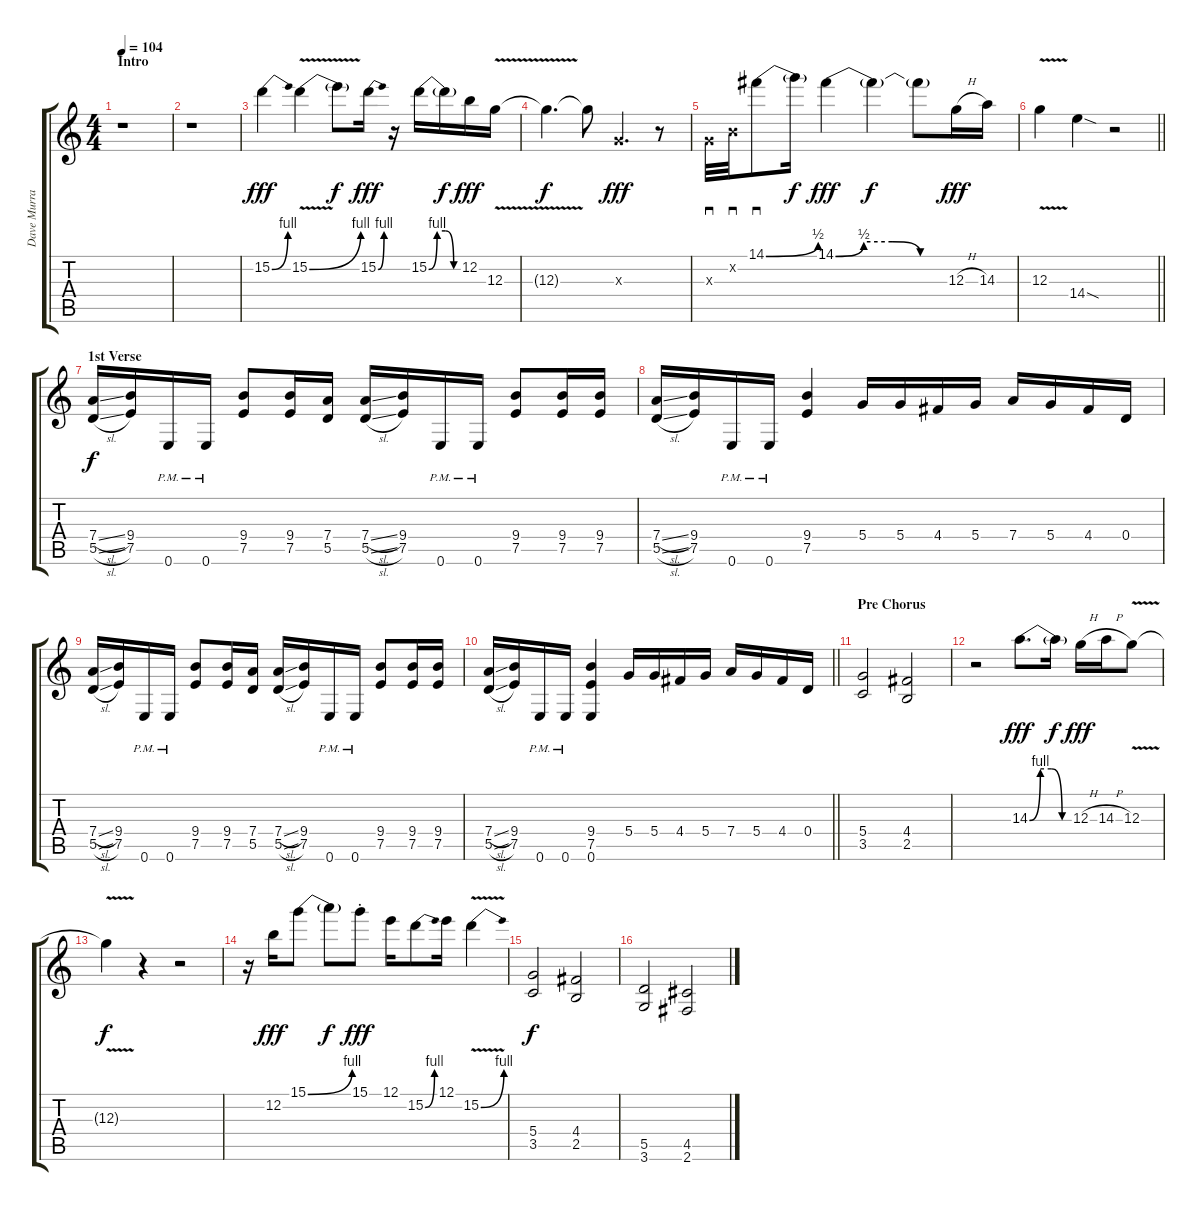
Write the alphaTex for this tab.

\track ("Dave Murray" "Dave Murra") {instrument distortionguitar}
\staff {score tabs}
\tuning (E4 B3 G3 D3 A2 E2) {hide}
\ts (4 4)
\section ("" "Intro")
\tempo 104
\clef g2
\ks c
r.1{dy fff instrument distortionguitar} |
r.1 |
15.2{be (bend 0 0 60 4)}.4 15.2{be (bend 0 0 60 4) v}.4 15.2{t}.8{dy f} 15.2{be (bend 0 0 60 4)}.16{dy fff} r.16 15.2{be (custom 0 0 15 4 30 4 45 0 60 0)}.16 15.2{t}.16{dy f} 12.2.16{dy fff} 12.3{v}.16 |
12.3{t}.4{d dy f} 12.3{t}.8 0.3{x}.4{d dy fff} r.8 |
0.3{x}.32{sd} 0.2{x}.32{sd} 14.1{be (bend 0 0 60 2)}.8{sd} 14.1{t}.16{dy f} 14.1{be (custom 0 0 15 2 30 2 45 0 60 0)}.4{dy fff} 14.1{t}.4{dy f} 14.1{t}.8 12.3{h}.16{dy fff} 14.3.16 |
\barLineRight lightlight
12.3{v}.4 14.4{sod}.4 r.2 |
\section ("" "1st Verse")
(7.4{sl} 5.5{sl}).16{dy f} (9.4 7.5).16 0.6{pm}.16 0.6{pm}.16 (9.4 7.5).8 (9.4 7.5).16 (7.4 5.5).16 (7.4{sl} 5.5{sl}).16 (9.4 7.5).16 0.6{pm}.16 0.6{pm}.16 (9.4 7.5).8 (9.4 7.5).16 (9.4 7.5).16 |
(7.4{sl} 5.5{sl}).16 (9.4 7.5).16 0.6{pm}.16 0.6{pm}.16 (9.4 7.5).4 5.4.16 5.4.16 4.4.16 5.4.16 7.4.16 5.4.16 4.4.16 0.4.16 |
(7.4{sl} 5.5{sl}).16 (9.4 7.5).16 0.6{pm}.16 0.6{pm}.16 (9.4 7.5).8 (9.4 7.5).16 (7.4 5.5).16 (7.4{sl} 5.5{sl}).16 (9.4 7.5).16 0.6{pm}.16 0.6{pm}.16 (9.4 7.5).8 (9.4 7.5).16 (9.4 7.5).16 |
\barLineRight lightlight
(7.4{sl} 5.5{sl}).16 (9.4 7.5).16 0.6{pm}.16 0.6{pm}.16 (9.4 7.5 0.6).4 5.4.16 5.4.16 4.4.16 5.4.16 7.4.16 5.4.16 4.4.16 0.4.16 |
\section ("" "Pre Chorus")
(5.4 3.5).2 (4.4 2.5).2 |
r.2 14.3{be (custom 0 0 15 4 30 4 45 0 60 0)}.8{d dy fff} 14.3{t}.16{dy f} 12.3{h}.16{dy fff} 14.3{h}.16 12.3{v}.8 |
12.3{t}.4{dy f} r.4 r.2 |
r.16 12.2.16{dy fff} 15.1{be (bend 0 0 60 4)}.8 15.1{t}.8{dy f} 15.1{st}.8{dy fff} 12.1.16 15.2{be (bend 0 0 60 4)}.8 12.1.16 15.2{be (bend 0 0 60 4) v}.4 |
(5.4 3.5).2{dy f} (4.4 2.5).2 |
(5.5 3.6).2 (4.5 2.6).2
